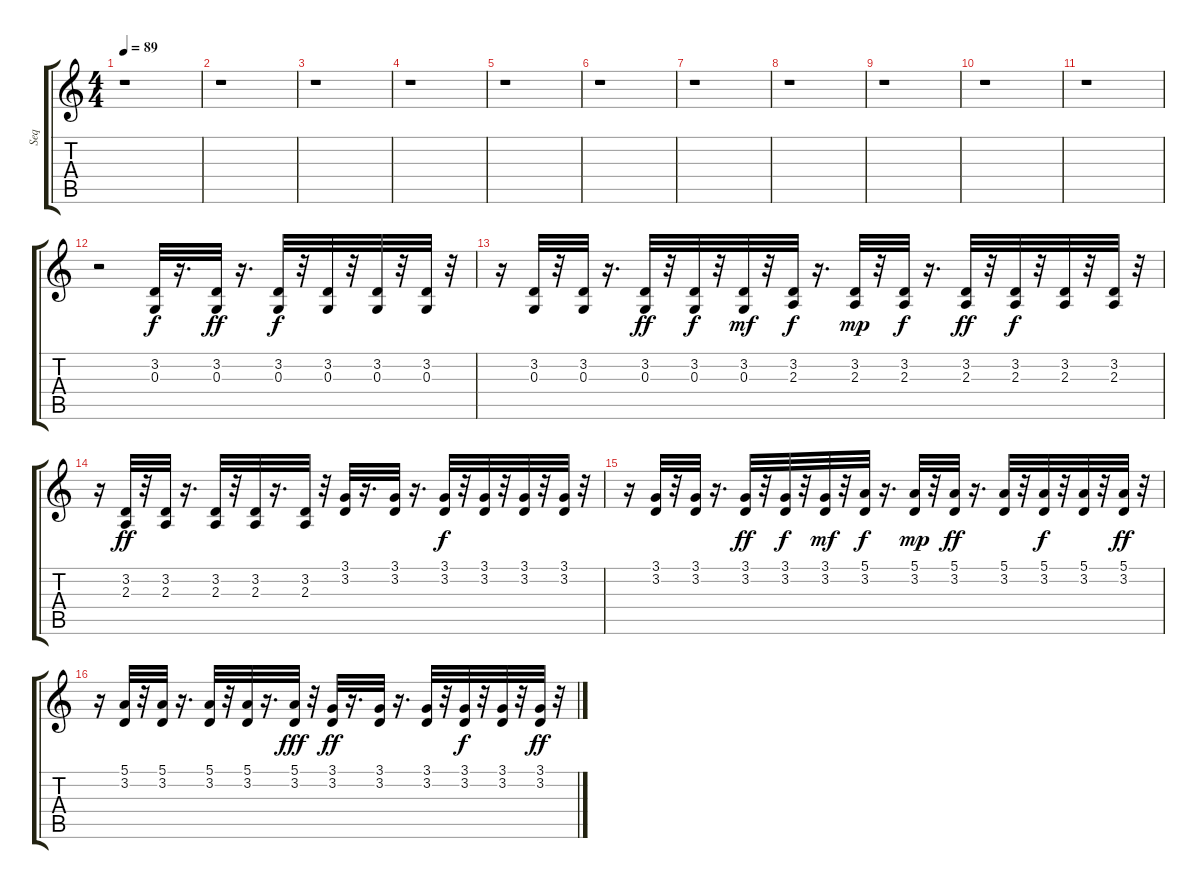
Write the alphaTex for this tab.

\track ("Seq" "Seq") {instrument lead2sawtooth}
\staff {score tabs}
\tuning (E4 B3 G3 D3 A2 E2) {hide}
\ts (4 4)
\tempo 89
\clef g2
\ks c
r.1{dy f} |
r.1 |
r.1 |
r.1 |
r.1 |
r.1 |
r.1 |
r.1 |
r.1 |
r.1 |
r.1 |
r.2 (3.2 0.3).32 r.16{d} (3.2 0.3).32{dy ff} r.16{d} (3.2 0.3).32{dy f} r.32 (3.2 0.3).32 r.32 (3.2 0.3).32 r.32 (3.2 0.3).32 r.32 |
r.16 (3.2 0.3).32 r.32 (3.2 0.3).32 r.16{d} (3.2 0.3).32{dy ff} r.32 (3.2 0.3).32{dy f} r.32 (3.2 0.3).32{dy mf} r.32 (3.2 2.3).32{dy f} r.16{d} (3.2 2.3).32{dy mp} r.32 (3.2 2.3).32{dy f} r.16{d} (3.2 2.3).32{dy ff} r.32 (3.2 2.3).32{dy f} r.32 (3.2 2.3).32 r.32 (3.2 2.3).32 r.32 |
r.16 (3.2 2.3).32{dy ff} r.32 (3.2 2.3).32 r.16{d} (3.2 2.3).32 r.32 (3.2 2.3).32 r.16{d} (3.2 2.3).32 r.32 (3.1 3.2).32 r.16{d} (3.1 3.2).32 r.16{d} (3.1 3.2).32{dy f} r.32 (3.1 3.2).32 r.32 (3.1 3.2).32 r.32 (3.1 3.2).32 r.32 |
r.16 (3.1 3.2).32 r.32 (3.1 3.2).32 r.16{d} (3.1 3.2).32{dy ff} r.32 (3.1 3.2).32{dy f} r.32 (3.1 3.2).32{dy mf} r.32 (5.1 3.2).32{dy f} r.16{d} (5.1 3.2).32{dy mp} r.32 (5.1 3.2).32{dy ff} r.16{d} (5.1 3.2).32 r.32 (5.1 3.2).32{dy f} r.32 (5.1 3.2).32 r.32 (5.1 3.2).32{dy ff} r.32 |
r.16 (5.1 3.2).32 r.32 (5.1 3.2).32 r.16{d} (5.1 3.2).32 r.32 (5.1 3.2).32 r.16{d} (5.1 3.2).32{dy fff} r.32 (3.1 3.2).32{dy ff} r.16{d} (3.1 3.2).32 r.16{d} (3.1 3.2).32 r.32 (3.1 3.2).32{dy f} r.32 (3.1 3.2).32 r.32 (3.1 3.2).32{dy ff} r.32
